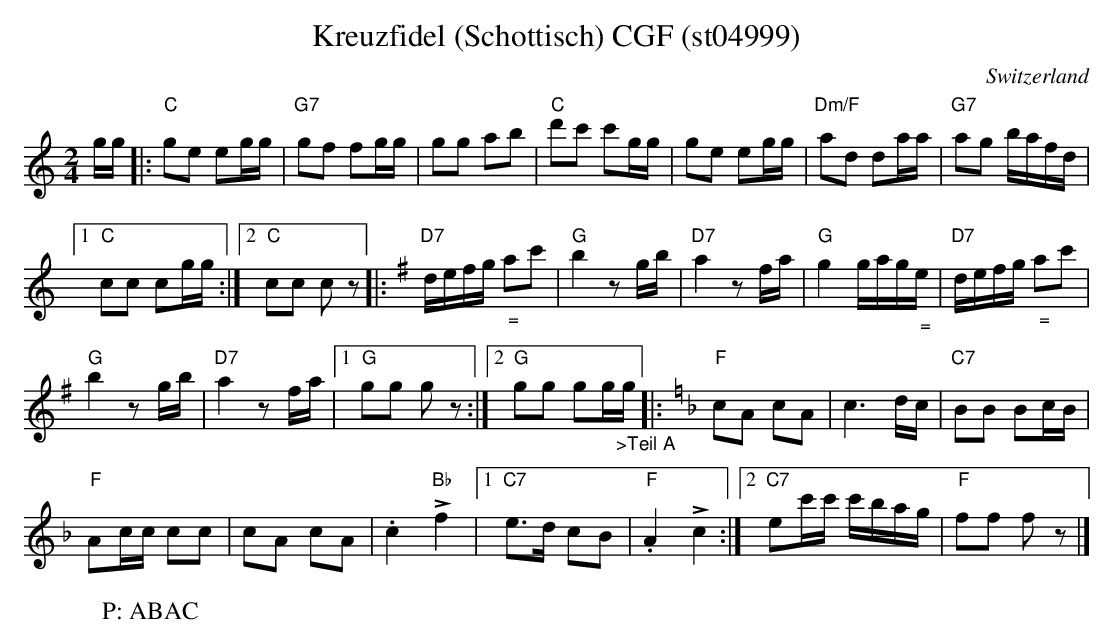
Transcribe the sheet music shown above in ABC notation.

X:1
T: Kreuzfidel (Schottisch) CGF (st04999)
M:2/4
L:1/16
O:Switzerland
K:C major
gg |: "C"g2e2 e2gg | "G7"g2f2 f2gg | g2g2 a2b2 | "C"d'2c'2 c'2gg | g2e2 e2gg | "Dm/F"a2d2 d2aa | "G7"a2g2 bafd |1
"C"c2c2 c2gg :|2 "C"c2c2 c2z2 |: [K:G] "D7"defg "_ ="a2c'2 | "G"b4z2gb | "D7"a4z2fa | "G"g4 gag"_ ="e | "D7"defg "_ ="a2c'2 |
"G"b4z2gb | "D7"a4 z2fa |1 "G"g2g2 g2z2 :|2 "G"g2g2 g2g"_>Teil A"g |: [K:F] "F"c2A2 c2A2 | c6dc | "C7"B2B2 B2cB |
"F"A2cc c2c2 | c2A2 c2A2 | .c4"Bb"!>!f4 |1 "C7"e3d c2B2 | "F".A4!>!c4 :|2 "C7"e2c'c' c'bag | "F"f2f2 f2z2 |]
W: P: ABAC
